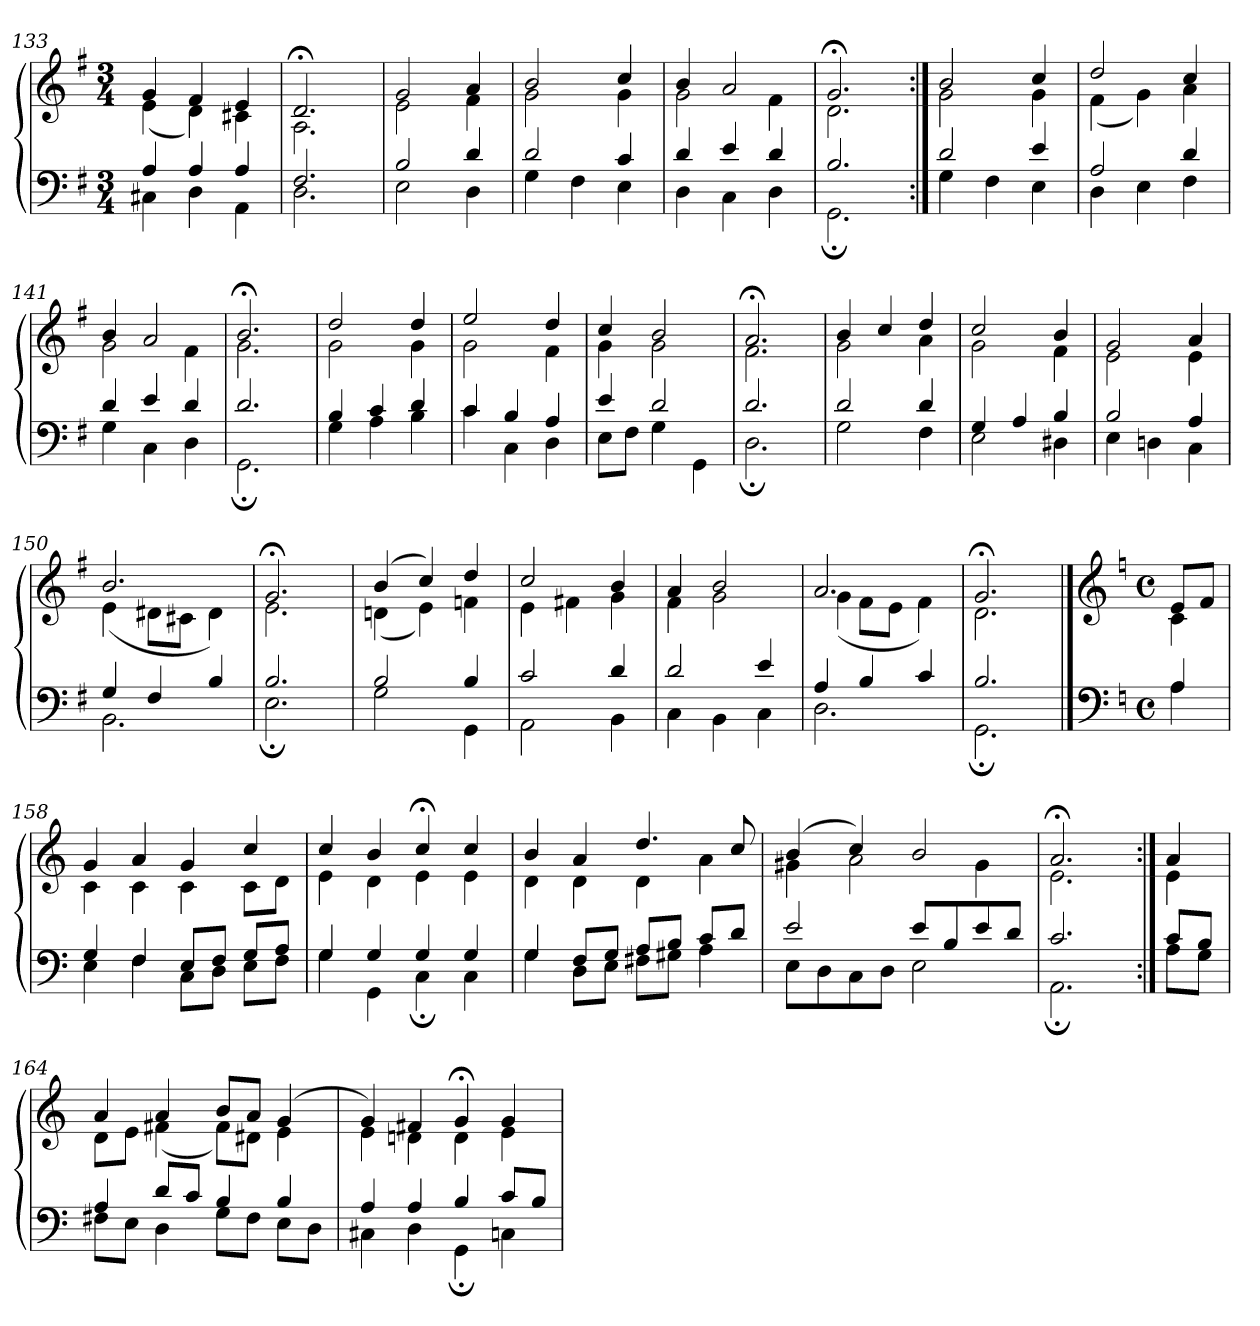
**kern	**kern
*part1	*part1
*staff2	*staff1
*clefF4	*clefG2
*k[f#]	*k[f#]
*M3/4	*M3/4
=133	=133
*^	*^
4A/	4C#X\	4g/	(4e\
4A/	4D\	4f#/	4d\)
4A/	4AA\	4e/	4c#X\
=134	=134	=134	=134
2.F#/	2.D\	2.d;</	2.A\
=135	=135	=135	=135
2B/	2E\	2g/	2e\
4d/	4D\	4a/	4f#\
=136	=136	=136	=136
2d/	4G\	2b/	2g\
.	4F#\	.	.
4c/	4E\	4cc/	4g\
=137	=137	=137	=137
4d/	4D\	4b/	2g\
4e/	4C\	2a/	.
4d/	4D\	.	4f#\
=138	=138	=138	=138
2.B/	2.GG;\	2.g;</	2.d\
=139:|!	=139:|!	=139:|!	=139:|!
2d/	4G\	2b/	2g\
.	4F#\	.	.
4e/	4E\	4cc/	4g\
!!LO:LB:g=z	!!
=140	=140	=140	=140
2A/	4D\	2dd/	(4f#\
.	4E\	.	4g\)
4d/	4F#\	4cc/	4a\
=141	=141	=141	=141
4d/	4G\	4b/	2g\
4e/	4C\	2a/	.
4d/	4D\	.	4f#\
=142	=142	=142	=142
2.d/	2.GG;\	2.b;</	2.g\
=143	=143	=143	=143
4B/	4G\	2dd/	2g\
4c/	4A\	.	.
4d/	4B\	4dd/	4g\
=144	=144	=144	=144
4c/	4c\	2ee/	2g\
4B/	4C\	.	.
4A/	4D\	4dd/	4f#\
=145	=145	=145	=145
4e/	8E\L	4cc/	4g\
.	8F#\J	.	.
2d/	4G\	2b/	2g\
.	4GG\	.	.
=146	=146	=146	=146
2.d/	2.D;\	2.a;</	2.f#\
=147	=147	=147	=147
2d/	2G\	4b/	2g\
.	.	4cc/	.
4d/	4F#\	4dd/	4a\
=148	=148	=148	=148
4G/	2E\	2cc/	2g\
4A/	.	.	.
4B/	4D#X\	4b/	4f#\
!!LO:PB:g=z	!!
=149	=149	=149	=149
2B/	4E\	2g/	2e\
.	4Dn\	.	.
4A/	4C\	4a/	4e\
=150	=150	=150	=150
4G/	2.BB\	2.b/	(4e\
4F#/	.	.	8d#X\L
.	.	.	8c#X\J
4B/	.	.	4d#\)
=151	=151	=151	=151
2.B/	2.E;\	2.g;</	2.e\
=152	=152	=152	=152
2B/	2G\	(4b/	(4dn\
.	.	4cc/)	4e\)
4B/	4GG\	4dd/	4fn\
=153	=153	=153	=153
2c/	2AA\	2cc/	4e\
.	.	.	4f#X\
4d/	4BB\	4b/	4g\
=154	=154	=154	=154
2d/	4C\	4a/	4f#\
.	4BB\	2b/	2g\
4e/	4C\	.	.
=155	=155	=155	=155
4A/	2.D\	2.a/	(4g\
4B/	.	.	8f#\L
.	.	.	8e\J
4c/	.	.	4f#\)
=156	=156	=156	=156
2.B/	2.GG;\	2.g;</	2.d\
!!LO:LB:g=z	!!
==157	==157	==157	==157
*clefF4	*	*clefG2	*
*k[]	*	*k[]	*
*M4/4	*	*M4/4	*
*met(c)	*	*met(c)	*
4A/	4A\	8e/L	4c\
.	.	8f/J	.
=158	=158	=158	=158
4G/	4E\	4g/	4c\
4F/	4F\	4a/	4c\
8E/L	8C\L	4g/	4c\
8F/J	8D\J	.	.
8G/L	8E\L	4cc/	8c\L
8A/J	8F\J	.	8d\J
=159	=159	=159	=159
4G/	4G\	4cc/	4e\
4G/	4GG\	4b/	4d\
4G/	4C;\	4cc;</	4e\
4G/	4C\	4cc/	4e\
=160	=160	=160	=160
4G/	4G\	4b/	4d\
8F/L	8D\L	4a/	4d\
8G/J	8E\J	.	.
8A/L	8F#X\L	4.dd/	4d\
8B/J	8G#X\J	.	.
8c/L	4A\	.	4a\
8d/J	.	8cc/	.
=161	=161	=161	=161
2e/	8E\L	(4b/	4g#X\
.	8D\	.	.
.	8C\	4cc/)	2a\
.	8D\J	.	.
8e/L	2E\	2b/	.
8B/	.	.	.
8e/	.	.	4g#\
8d/J	.	.	.
=162	=162	=162	=162
2.c/	2.AA;\	2.a;</	2.e\
!!LO:LB:g=z	!!
=163:|!	=163:|!	=163:|!	=163:|!
8c/L	8A\L	4a/	4e\
8B/J	8G\J	.	.
=164	=164	=164	=164
4A/	8F#X\L	4a/	8d\L
.	8E\J	.	8e\J
8d/L	4D\	4a/	(4f#X\
8c/J	.	.	.
4B/	8G\L	8b/L	8f#\L)
.	8F#\J	8a/J	8d#X\J
4B/	8E\L	(4g/	4e\
.	8D\J	.	.
=165	=165	=165	=165
4A/	4C#X\	4g/)	4e\
4A/	4D\	4f#X/	4dn\
4B/	4GG;\	4g;</	4d\
8c/L	4Cn\	4g/	4e\
8B/J	.	.	.
*v	*v	*	*
*	*v	*v
=	=
*-	*-
